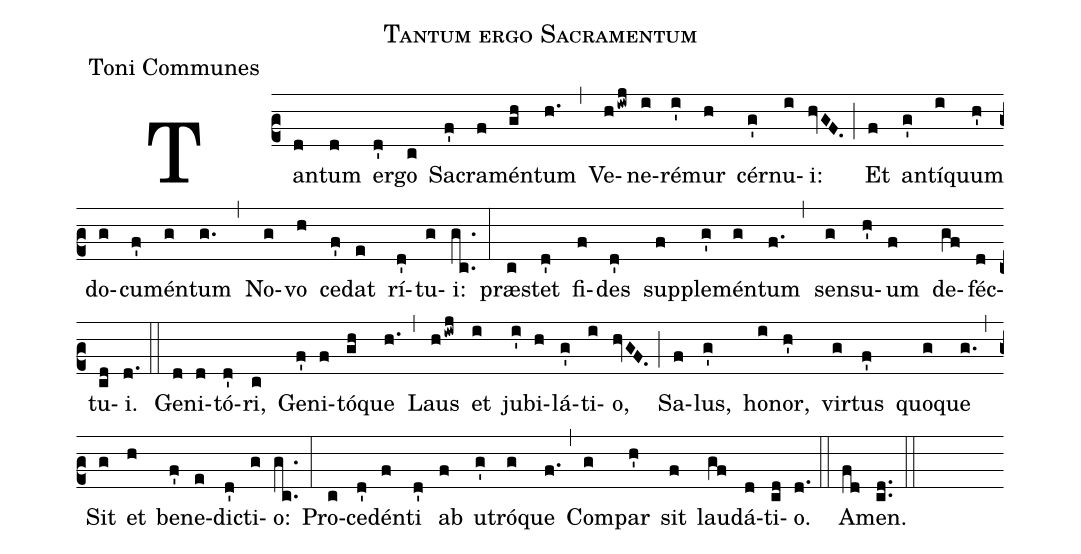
name:Tantum ergo Sacramentum;
office-part:Toni Communes;
%%
(c2) Tan(d)tum(d) er(d')go(c) Sa(f')cra(f)mén(gh)tum(h.) (,) Ve(hiwj)ne(i)ré(i')mur(h) cér(g')nu(i)i:(hvGF.) (;) Et(f) an(g')tí(i)quum(h') do(g)cu(f')mén(g)tum(g.) (,) No(g)vo(h) ce(f')dat(e) rí(d')tu(g)i:(gc..) (:) præ(c)stet(d') fi(f)des(d') sup(f)ple(g')mén(g)tum(f.) (,) sen(g)su(h')um(f) de(gf)féc(d)tu(cd)i.(d.) (::)
Ge(d)ni(d)tó(d')ri,(c) Ge(f')ni(f)tó(gh)que(h.) (,) Laus(hiwj) et(i) ju(i')bi(h)lá(g')ti(i)o,(hvGF.) (;) Sa(f)lus,(g') ho(i)nor,(h') vir(g)tus(f') quo(g)que(g.) (,) Sit(g) et(h) be(f')ne(e)dic(d')ti(g)o:(gc..) (:) Pro(c)ce(d')dén(f)ti(d') ab(f) u(g')tró(g)que(f.) (,) Com(g)par(h') sit(f) lau(gf)dá(d)ti(cd)o.(d.) (::) A(fd)men.(cd..) (::)
